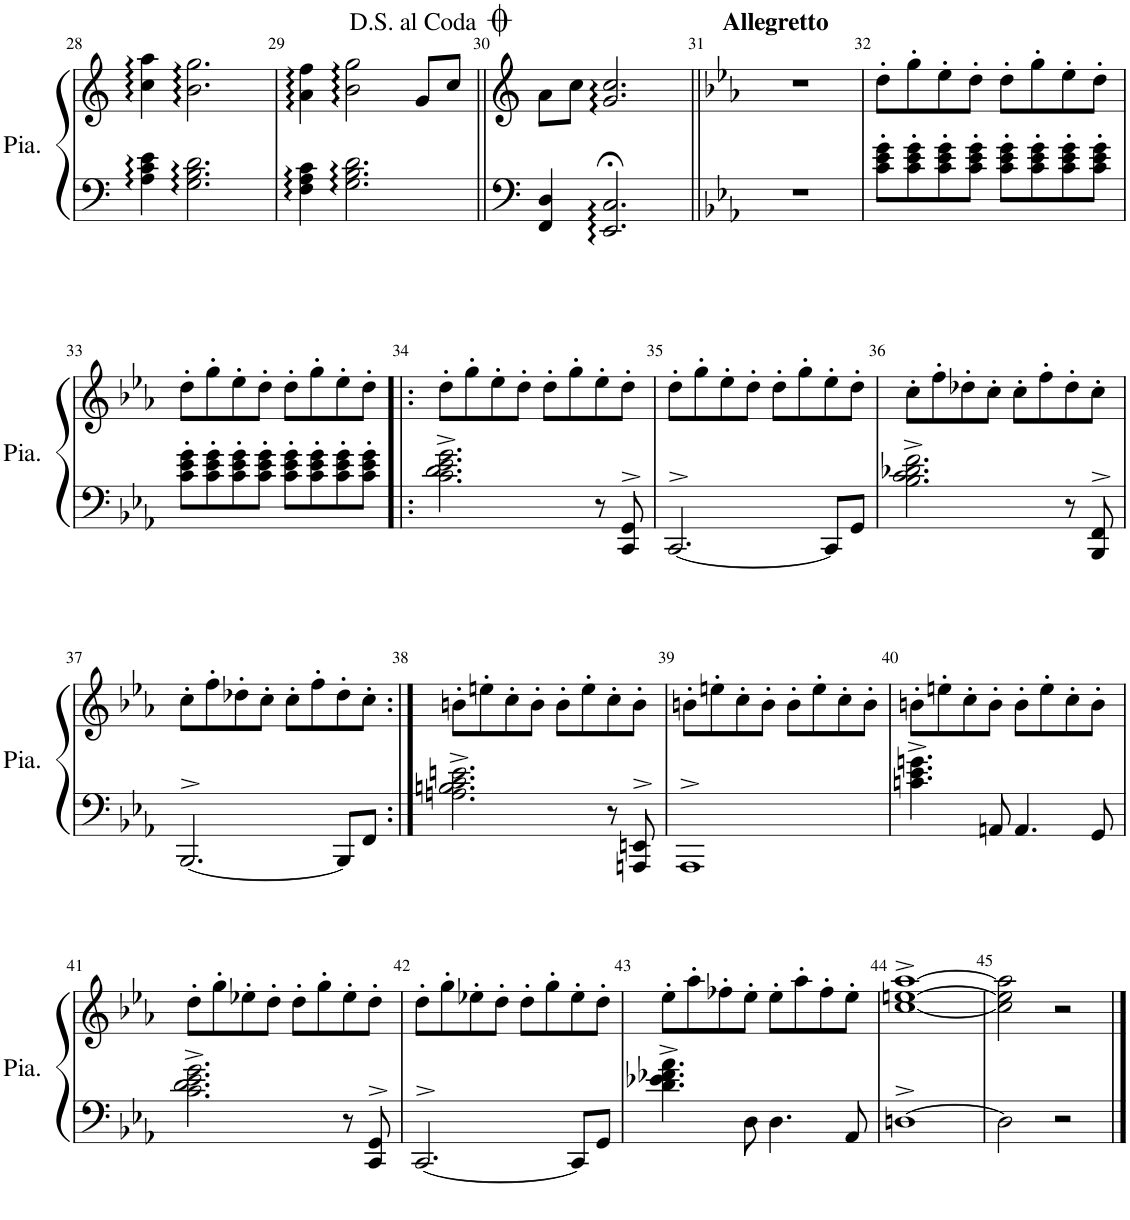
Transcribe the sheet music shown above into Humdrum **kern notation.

**kern	**kern
*part1	*part1
*staff2	*staff1
*I"Piano	*
*I'Pia.	*
!!LO:PB:g=z
*clefF4	*clefG2
*k[]	*k[]
*M4/4	*M4/4
*met(c)	*met(c)
=28	=28
4A\ 4c\ 4e\	4cc\ 4aa\
2.G\ 2.B\ 2.d\	2.b\ 2.gg\
=29	=29
4F\ 4A\ 4c\	4a\ 4ff\
2.G\ 2.B\ 2.d\	2b\ 2gg\
.	8g/L
.	8cc/J
=30||	=30||
4FF/ 4D/	8a\L
.	8cc\J
2.EE/;< 2.C/;<	2.g/ 2.cc/
=31||	=31||
*k[b-e-a-]	*k[b-e-a-]
!	!LO:TX:a:B:t=Allegretto
1r	1r
=32	=32
8c\' 8e-\' 8g\'L	8dd'\L
8c\' 8e-\' 8g\'	8gg'\
8c\' 8e-\' 8g\'	8ee-'\
8c\' 8e-\' 8g\'J	8dd'\J
8c\' 8e-\' 8g\'L	8dd'\L
8c\' 8e-\' 8g\'	8gg'\
8c\' 8e-\' 8g\'	8ee-'\
8c\' 8e-\' 8g\'J	8dd'\J
!!LO:LB:g=z
=33	=33
8c\' 8e-\' 8g\'L	8dd'\L
8c\' 8e-\' 8g\'	8gg'\
8c\' 8e-\' 8g\'	8ee-'\
8c\' 8e-\' 8g\'J	8dd'\J
8c\' 8e-\' 8g\'L	8dd'\L
8c\' 8e-\' 8g\'	8gg'\
8c\' 8e-\' 8g\'	8ee-'\
8c\' 8e-\' 8g\'J	8dd'\J
=34!|:	=34!|:
2.c\^ 2.d\^ 2.e-\^ 2.g\^	8dd'\L
.	8gg'\
.	8ee-'\
.	8dd'\J
.	8dd'\L
.	8gg'\
8r	8ee-'\
8CC/^> 8GG/^>	8dd'\J
=35	=35
[2.CC^>/	8dd'\L
.	8gg'\
.	8ee-'\
.	8dd'\J
.	8dd'\L
.	8gg'\
8CC/L]	8ee-'\
8GG/J	8dd'\J
=36	=36
2.B-\^ 2.c\^ 2.d-X\^ 2.f\^	8cc'\L
.	8ff'\
.	8dd-X'\
.	8cc'\J
.	8cc'\L
.	8ff'\
8r	8dd-'\
8BBB-/^> 8FF/^>	8cc'\J
!!LO:LB:g=z
=37	=37
[2.BBB-^>/	8cc'\L
.	8ff'\
.	8dd-X'\
.	8cc'\J
.	8cc'\L
.	8ff'\
8BBB-/L]	8dd-'\
8FF/J	8cc'\J
=38:|!	=38:|!
2.An\^ 2.Bn\^ 2.c\^ 2.en\^	8bn'\L
.	8een'\
.	8cc'\
.	8b'\J
.	8b'\L
.	8ee'\
8r	8cc'\
8AAAn/^> 8EEn/^>	8b'\J
=39	=39
1AAA-^>	8bn'\L
.	8een'\
.	8cc'\
.	8b'\J
.	8b'\L
.	8ee'\
.	8cc'\
.	8b'\J
=40	=40
4.cn\^ 4.e-\^ 4.gn\^	8bn'\L
.	8een'\
.	8cc'\
8AAn/	8b'\J
4.AA/	8b'\L
.	8ee'\
.	8cc'\
8GG/	8b'\J
!!LO:LB:g=z
=41	=41
2.c\^ 2.d\^ 2.e-\^ 2.g\^	8dd'\L
.	8gg'\
.	8ee-X'\
.	8dd'\J
.	8dd'\L
.	8gg'\
8r	8ee-'\
8CC/^> 8GG/^>	8dd'\J
=42	=42
[2.CC^>/	8dd'\L
.	8gg'\
.	8ee-X'\
.	8dd'\J
.	8dd'\L
.	8gg'\
8CC/L]	8ee-'\
8GG/J	8dd'\J
=43	=43
4.d\^ 4.e-X\^ 4.f-X\^ 4.a-\^	8ee-'\L
.	8aa-'\
.	8ff-X'\
8D\	8ee-'\J
4.D\	8ee-'\L
.	8aa-'\
.	8ff-'\
8AA-/	8ee-'\J
=44	=44
[1Dn^	[1cc^ [1een^ [1aa-^
=45	=45
2D\]	2cc\] 2ee\] 2aa-\]
2r	2r
==	==
*-	*-
